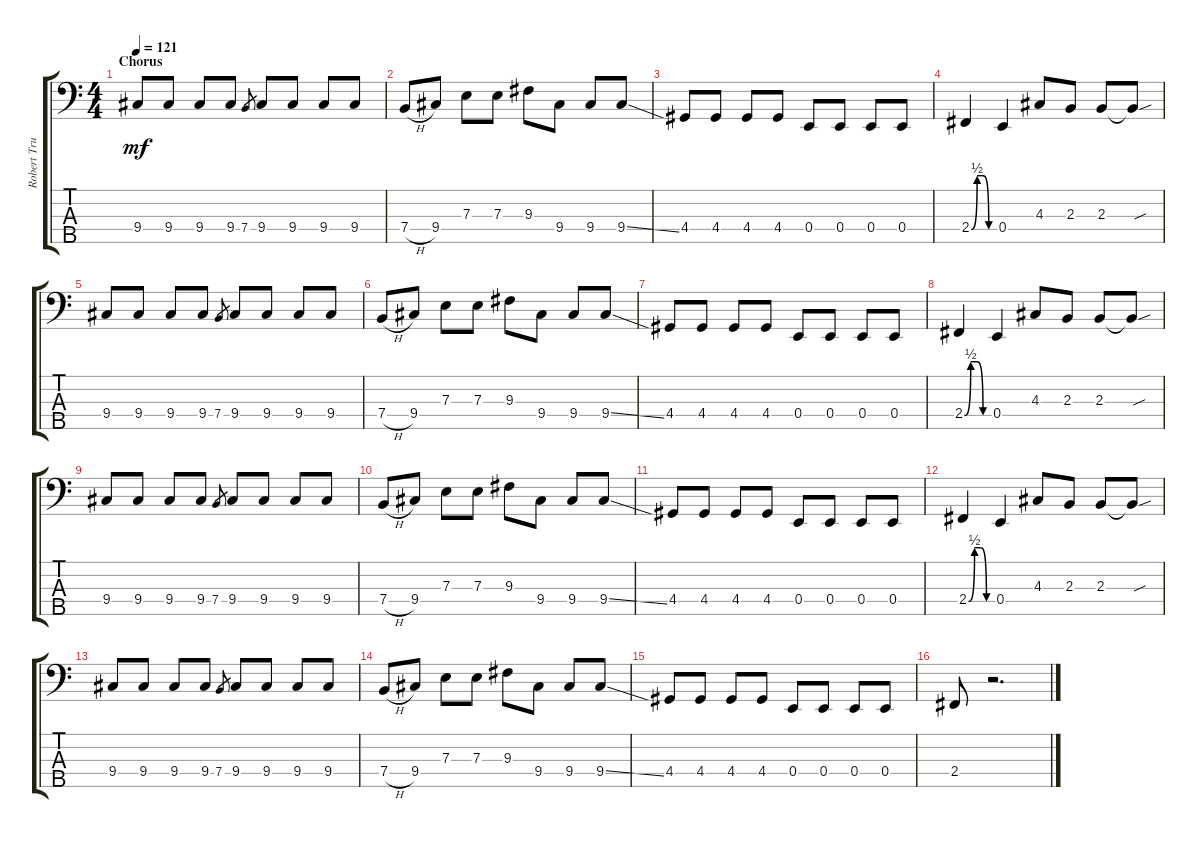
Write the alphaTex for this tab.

\track ("Robert Trujillo" "Robert Tru") {instrument electricbassfinger}
\staff {score tabs}
\tuning (G2 D2 A1 E1 B0) {hide}
\ts (4 4)
\section ("" "Chorus")
\tempo 121
\clef f4
\ks c
9.4.8{dy mf} 9.4.8 9.4.8 9.4.8 7.4.8{gr} 9.4.8 9.4.8 9.4.8 9.4.8 |
7.4{h}.8 9.4.8 7.3.8 7.3.8 9.3.8 9.4.8 9.4.8 9.4{ss}.8 |
4.4.8 4.4.8 4.4.8 4.4.8 0.4.8 0.4.8 0.4.8 0.4.8 |
2.4{be (custom 0 0 15 2 30 2 45 0 60 0)}.4 0.4.4 4.3.8 2.3.8 2.3.8 2.3{sou t}.8 |
9.4.8 9.4.8 9.4.8 9.4.8 7.4.8{gr} 9.4.8 9.4.8 9.4.8 9.4.8 |
7.4{h}.8 9.4.8 7.3.8 7.3.8 9.3.8 9.4.8 9.4.8 9.4{ss}.8 |
4.4.8 4.4.8 4.4.8 4.4.8 0.4.8 0.4.8 0.4.8 0.4.8 |
2.4{be (custom 0 0 15 2 30 2 45 0 60 0)}.4 0.4.4 4.3.8 2.3.8 2.3.8 2.3{sou t}.8 |
9.4.8 9.4.8 9.4.8 9.4.8 7.4.8{gr} 9.4.8 9.4.8 9.4.8 9.4.8 |
7.4{h}.8 9.4.8 7.3.8 7.3.8 9.3.8 9.4.8 9.4.8 9.4{ss}.8 |
4.4.8 4.4.8 4.4.8 4.4.8 0.4.8 0.4.8 0.4.8 0.4.8 |
2.4{be (custom 0 0 15 2 30 2 45 0 60 0)}.4 0.4.4 4.3.8 2.3.8 2.3.8 2.3{sou t}.8 |
9.4.8 9.4.8 9.4.8 9.4.8 7.4.8{gr} 9.4.8 9.4.8 9.4.8 9.4.8 |
7.4{h}.8 9.4.8 7.3.8 7.3.8 9.3.8 9.4.8 9.4.8 9.4{ss}.8 |
4.4.8 4.4.8 4.4.8 4.4.8 0.4.8 0.4.8 0.4.8 0.4.8 |
2.4.8 r.2{d}
